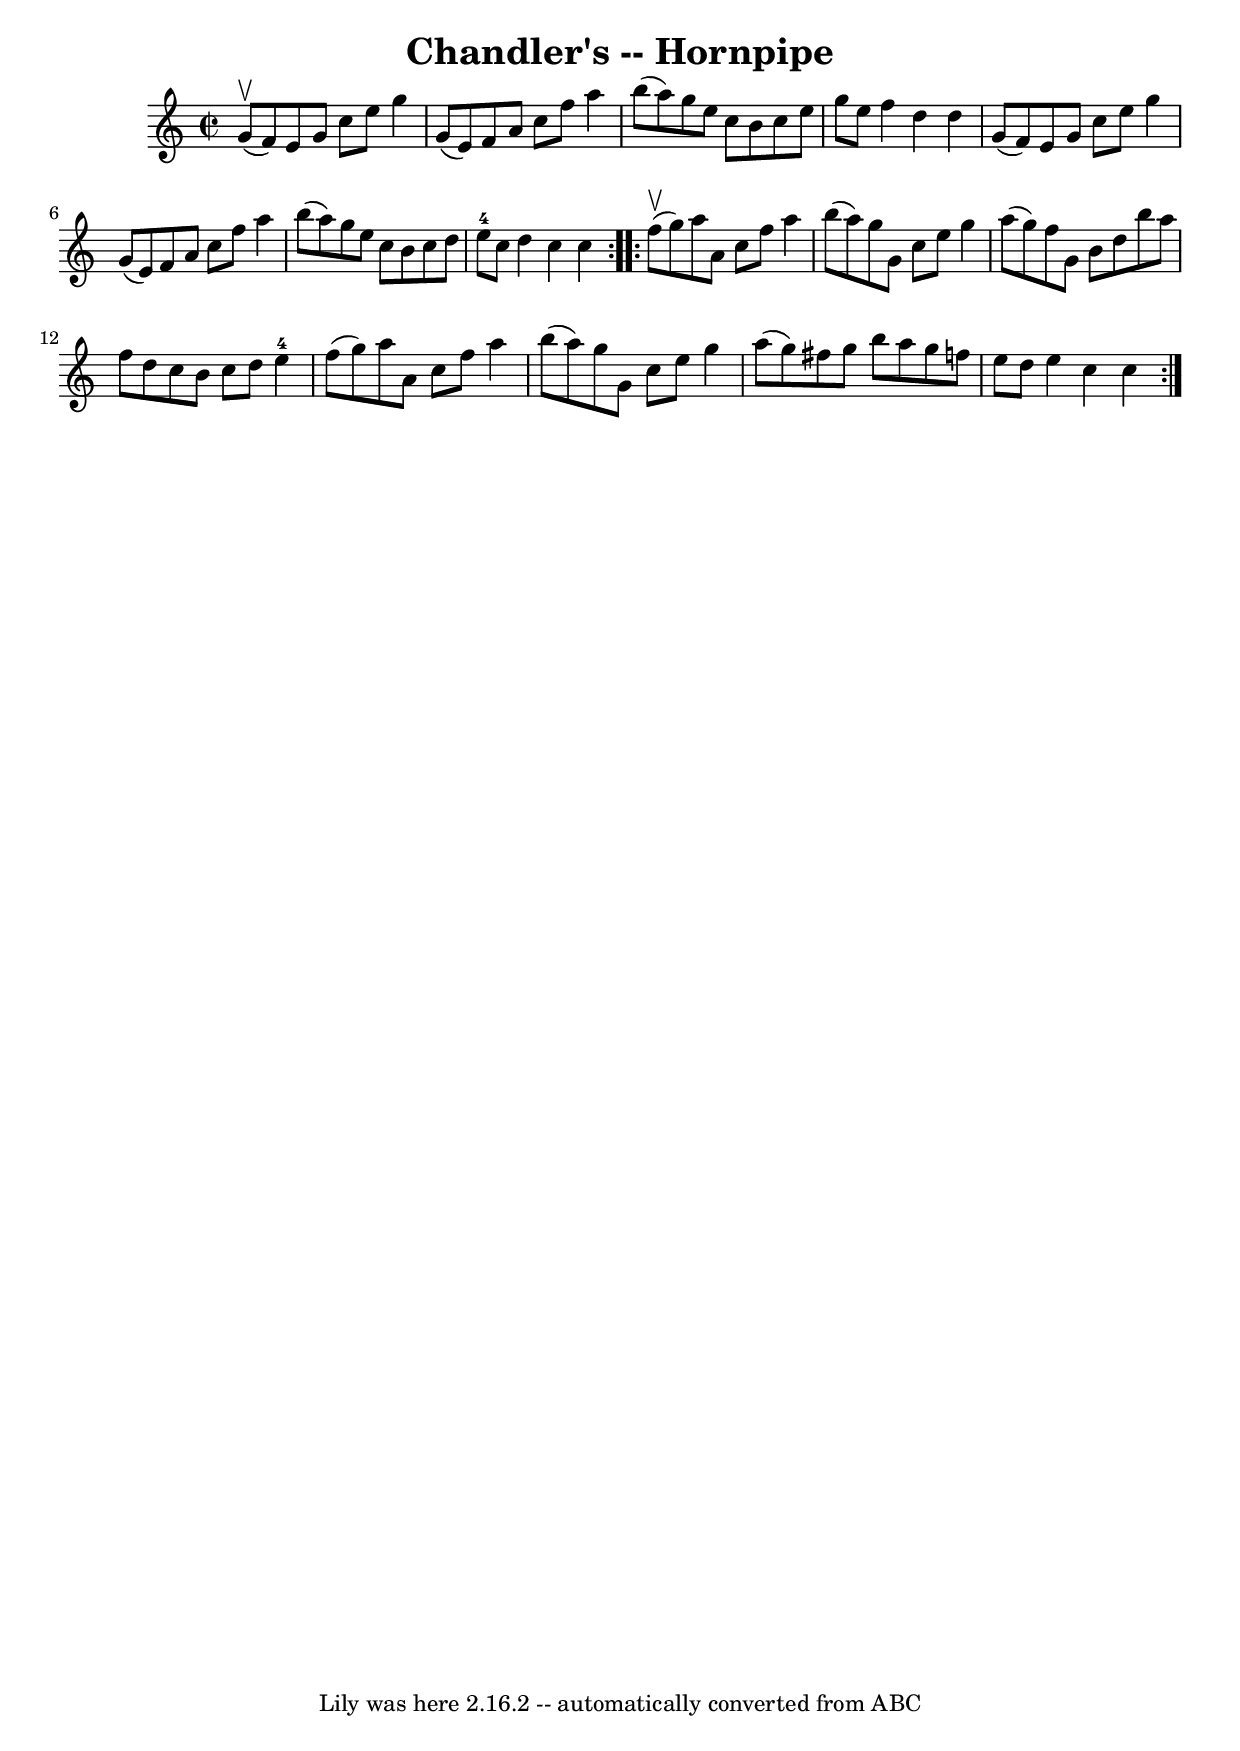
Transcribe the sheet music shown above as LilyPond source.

\version "2.16.2"
\include "Mammoth.ily"
\header {
  %% book = "Cole's 1000 Fiddle Tunes"
  crossRefNumber = "1"
  footnotes = ""
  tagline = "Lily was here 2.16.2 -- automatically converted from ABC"
  title = "Chandler's -- Hornpipe"

}
voicedefault =  {



  \repeat volta 2 {

    \override Staff.TimeSignature #'style = #'C
    \time 2/2 
    \key c \major
    g'8 (^\upbow f'8) |
    e'8 g'8    
    c''8 e''8 g''4 g'8 (e'8) |
    f'8 a'8 c''8 f''8   
    a''4 b''8 (a''8) |
    g''8 e''8 c''8 b'8 c''8    
    e''8 g''8 e''8  |
    f''4 d''4 d''4 g'8 (f'8)  |
    e'8 g'8 c''8 e''8 g''4 g'8 (e'8) |
    
    f'8 a'8 c''8 f''8 a''4 b''8 (a''8) |
    g''8 e''8 
    c''8 b'8 c''8 d''8 e''8-4 c''8  |
    d''4 c''4    
    c''4  
  }     
  \repeat volta 2 {
    f''8 (^\upbow g''8) |
    a''8    
    a'8 c''8 f''8 a''4 b''8 (a''8) |
    g''8 g'8 c''8 
    e''8 g''4 a''8 (g''8) |
    f''8 g'8 b'8 d''8    
    b''8 a''8 f''8 d''8  |
    c''8 b'8 c''8 d''8 e''4-4 f''8 (g''8) |
    a''8 a'8 c''8 f''8 a''4    
    b''8 (a''8) |
    g''8 g'8 c''8 e''8 g''4 a''8 (
    g''8) |
    fis''8 g''8 b''8 a''8 g''8 f''!8 e''8    
    d''8  |
    e''4 c''4 c''4  
  }   

}

\score{
  <<

    \context Staff="default"
    {
      \voicedefault 
      
    }

  >>
  \layout {
    
  }
  \midi {
  }

}
